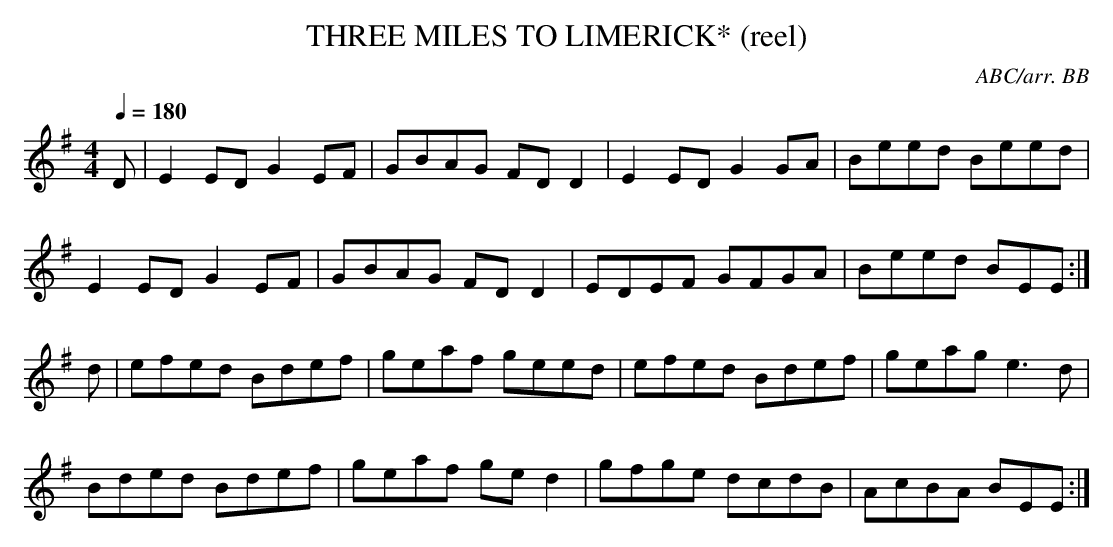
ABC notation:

X:1
T:THREE MILES TO LIMERICK* (reel)
C:ABC/arr. BB
Q:1/4=180
L:1/8
M:4/4
K:Em
D|E2ED G2EF|GBAG FDD2|E2ED G2GA|Beed Beed|
E2ED G2EF|GBAG FDD2|EDEF GFGA|Beed BEE:|
d|efed Bdef|geaf geed|efed Bdef|geag e3d|
Bded Bdef|geaf ged2|gfge dcdB|AcBA BEE:|
